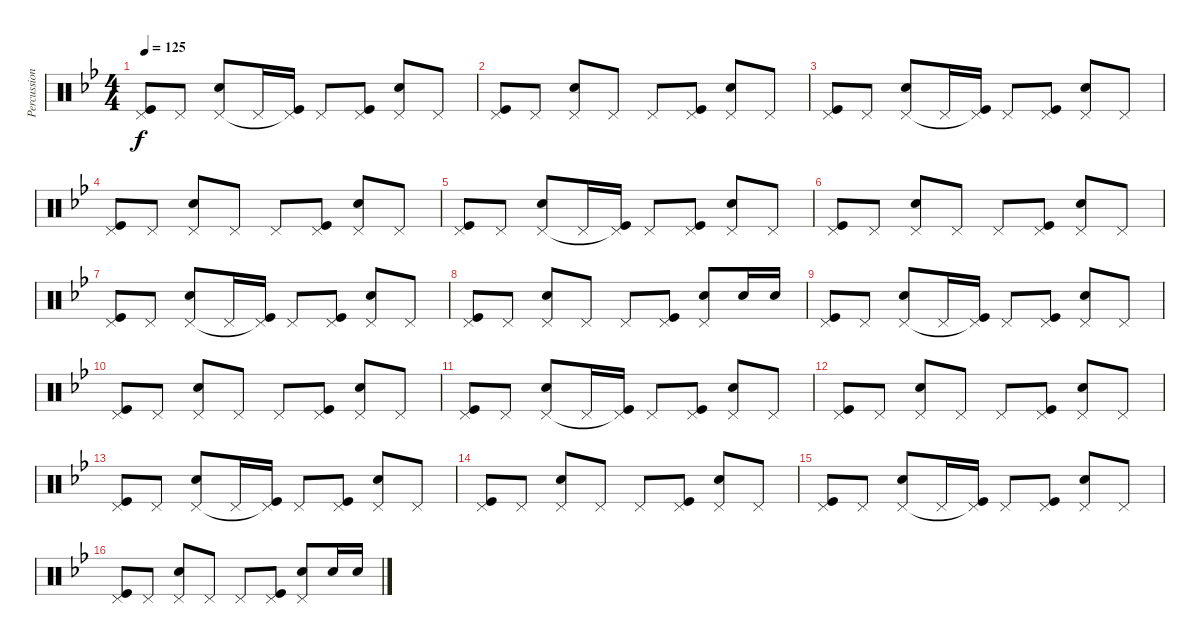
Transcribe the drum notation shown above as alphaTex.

\track ("Percussion" "Percussion") {instrument percussion}
\staff {score}
\articulation defaults
\ts (4 4)
\tempo 125
\clef neutral
\ks bb
("Kick (hit)" "Pedal Hi-Hat (hit)").8{dy f} "Pedal Hi-Hat (hit)".8 ("Snare (hit) 2" "Pedal Hi-Hat (hit)").8 "Pedal Hi-Hat (hit)".16 ("Kick (hit)" "Pedal Hi-Hat (hit)"{t}).16 "Pedal Hi-Hat (hit)".8 ("Kick (hit)" "Pedal Hi-Hat (hit)").8 ("Snare (hit) 2" "Pedal Hi-Hat (hit)").8 "Pedal Hi-Hat (hit)".8 |
("Kick (hit)" "Pedal Hi-Hat (hit)").8 "Pedal Hi-Hat (hit)".8 ("Snare (hit) 2" "Pedal Hi-Hat (hit)").8 "Pedal Hi-Hat (hit)".8 "Pedal Hi-Hat (hit)".8 ("Kick (hit)" "Pedal Hi-Hat (hit)").8 ("Snare (hit) 2" "Pedal Hi-Hat (hit)").8 "Pedal Hi-Hat (hit)".8 |
("Kick (hit)" "Pedal Hi-Hat (hit)").8 "Pedal Hi-Hat (hit)".8 ("Snare (hit) 2" "Pedal Hi-Hat (hit)").8 "Pedal Hi-Hat (hit)".16 ("Kick (hit)" "Pedal Hi-Hat (hit)"{t}).16 "Pedal Hi-Hat (hit)".8 ("Kick (hit)" "Pedal Hi-Hat (hit)").8 ("Snare (hit) 2" "Pedal Hi-Hat (hit)").8 "Pedal Hi-Hat (hit)".8 |
("Kick (hit)" "Pedal Hi-Hat (hit)").8 "Pedal Hi-Hat (hit)".8 ("Snare (hit) 2" "Pedal Hi-Hat (hit)").8 "Pedal Hi-Hat (hit)".8 "Pedal Hi-Hat (hit)".8 ("Kick (hit)" "Pedal Hi-Hat (hit)").8 ("Snare (hit) 2" "Pedal Hi-Hat (hit)").8 "Pedal Hi-Hat (hit)".8 |
("Kick (hit)" "Pedal Hi-Hat (hit)").8 "Pedal Hi-Hat (hit)".8 ("Snare (hit) 2" "Pedal Hi-Hat (hit)").8 "Pedal Hi-Hat (hit)".16 ("Kick (hit)" "Pedal Hi-Hat (hit)"{t}).16 "Pedal Hi-Hat (hit)".8 ("Kick (hit)" "Pedal Hi-Hat (hit)").8 ("Snare (hit) 2" "Pedal Hi-Hat (hit)").8 "Pedal Hi-Hat (hit)".8 |
("Kick (hit)" "Pedal Hi-Hat (hit)").8 "Pedal Hi-Hat (hit)".8 ("Snare (hit) 2" "Pedal Hi-Hat (hit)").8 "Pedal Hi-Hat (hit)".8 "Pedal Hi-Hat (hit)".8 ("Kick (hit)" "Pedal Hi-Hat (hit)").8 ("Snare (hit) 2" "Pedal Hi-Hat (hit)").8 "Pedal Hi-Hat (hit)".8 |
("Kick (hit)" "Pedal Hi-Hat (hit)").8 "Pedal Hi-Hat (hit)".8 ("Snare (hit) 2" "Pedal Hi-Hat (hit)").8 "Pedal Hi-Hat (hit)".16 ("Kick (hit)" "Pedal Hi-Hat (hit)"{t}).16 "Pedal Hi-Hat (hit)".8 ("Kick (hit)" "Pedal Hi-Hat (hit)").8 ("Snare (hit) 2" "Pedal Hi-Hat (hit)").8 "Pedal Hi-Hat (hit)".8 |
("Kick (hit)" "Pedal Hi-Hat (hit)").8 "Pedal Hi-Hat (hit)".8 ("Snare (hit) 2" "Pedal Hi-Hat (hit)").8 "Pedal Hi-Hat (hit)".8 "Pedal Hi-Hat (hit)".8 ("Kick (hit)" "Pedal Hi-Hat (hit)").8 ("Snare (hit) 2" "Pedal Hi-Hat (hit)").8 "Snare (hit) 2".16 "Snare (hit) 2".16 |
("Kick (hit)" "Pedal Hi-Hat (hit)").8 "Pedal Hi-Hat (hit)".8 ("Snare (hit) 2" "Pedal Hi-Hat (hit)").8 "Pedal Hi-Hat (hit)".16 ("Kick (hit)" "Pedal Hi-Hat (hit)"{t}).16 "Pedal Hi-Hat (hit)".8 ("Kick (hit)" "Pedal Hi-Hat (hit)").8 ("Snare (hit) 2" "Pedal Hi-Hat (hit)").8 "Pedal Hi-Hat (hit)".8 |
("Kick (hit)" "Pedal Hi-Hat (hit)").8 "Pedal Hi-Hat (hit)".8 ("Snare (hit) 2" "Pedal Hi-Hat (hit)").8 "Pedal Hi-Hat (hit)".8 "Pedal Hi-Hat (hit)".8 ("Kick (hit)" "Pedal Hi-Hat (hit)").8 ("Snare (hit) 2" "Pedal Hi-Hat (hit)").8 "Pedal Hi-Hat (hit)".8 |
("Kick (hit)" "Pedal Hi-Hat (hit)").8 "Pedal Hi-Hat (hit)".8 ("Snare (hit) 2" "Pedal Hi-Hat (hit)").8 "Pedal Hi-Hat (hit)".16 ("Kick (hit)" "Pedal Hi-Hat (hit)"{t}).16 "Pedal Hi-Hat (hit)".8 ("Kick (hit)" "Pedal Hi-Hat (hit)").8 ("Snare (hit) 2" "Pedal Hi-Hat (hit)").8 "Pedal Hi-Hat (hit)".8 |
("Kick (hit)" "Pedal Hi-Hat (hit)").8 "Pedal Hi-Hat (hit)".8 ("Snare (hit) 2" "Pedal Hi-Hat (hit)").8 "Pedal Hi-Hat (hit)".8 "Pedal Hi-Hat (hit)".8 ("Kick (hit)" "Pedal Hi-Hat (hit)").8 ("Snare (hit) 2" "Pedal Hi-Hat (hit)").8 "Pedal Hi-Hat (hit)".8 |
("Kick (hit)" "Pedal Hi-Hat (hit)").8 "Pedal Hi-Hat (hit)".8 ("Snare (hit) 2" "Pedal Hi-Hat (hit)").8 "Pedal Hi-Hat (hit)".16 ("Kick (hit)" "Pedal Hi-Hat (hit)"{t}).16 "Pedal Hi-Hat (hit)".8 ("Kick (hit)" "Pedal Hi-Hat (hit)").8 ("Snare (hit) 2" "Pedal Hi-Hat (hit)").8 "Pedal Hi-Hat (hit)".8 |
("Kick (hit)" "Pedal Hi-Hat (hit)").8 "Pedal Hi-Hat (hit)".8 ("Snare (hit) 2" "Pedal Hi-Hat (hit)").8 "Pedal Hi-Hat (hit)".8 "Pedal Hi-Hat (hit)".8 ("Kick (hit)" "Pedal Hi-Hat (hit)").8 ("Snare (hit) 2" "Pedal Hi-Hat (hit)").8 "Pedal Hi-Hat (hit)".8 |
("Kick (hit)" "Pedal Hi-Hat (hit)").8 "Pedal Hi-Hat (hit)".8 ("Snare (hit) 2" "Pedal Hi-Hat (hit)").8 "Pedal Hi-Hat (hit)".16 ("Kick (hit)" "Pedal Hi-Hat (hit)"{t}).16 "Pedal Hi-Hat (hit)".8 ("Kick (hit)" "Pedal Hi-Hat (hit)").8 ("Snare (hit) 2" "Pedal Hi-Hat (hit)").8 "Pedal Hi-Hat (hit)".8 |
("Kick (hit)" "Pedal Hi-Hat (hit)").8 "Pedal Hi-Hat (hit)".8 ("Snare (hit) 2" "Pedal Hi-Hat (hit)").8 "Pedal Hi-Hat (hit)".8 "Pedal Hi-Hat (hit)".8 ("Kick (hit)" "Pedal Hi-Hat (hit)").8 ("Snare (hit) 2" "Pedal Hi-Hat (hit)").8 "Snare (hit) 2".16 "Snare (hit) 2".16
